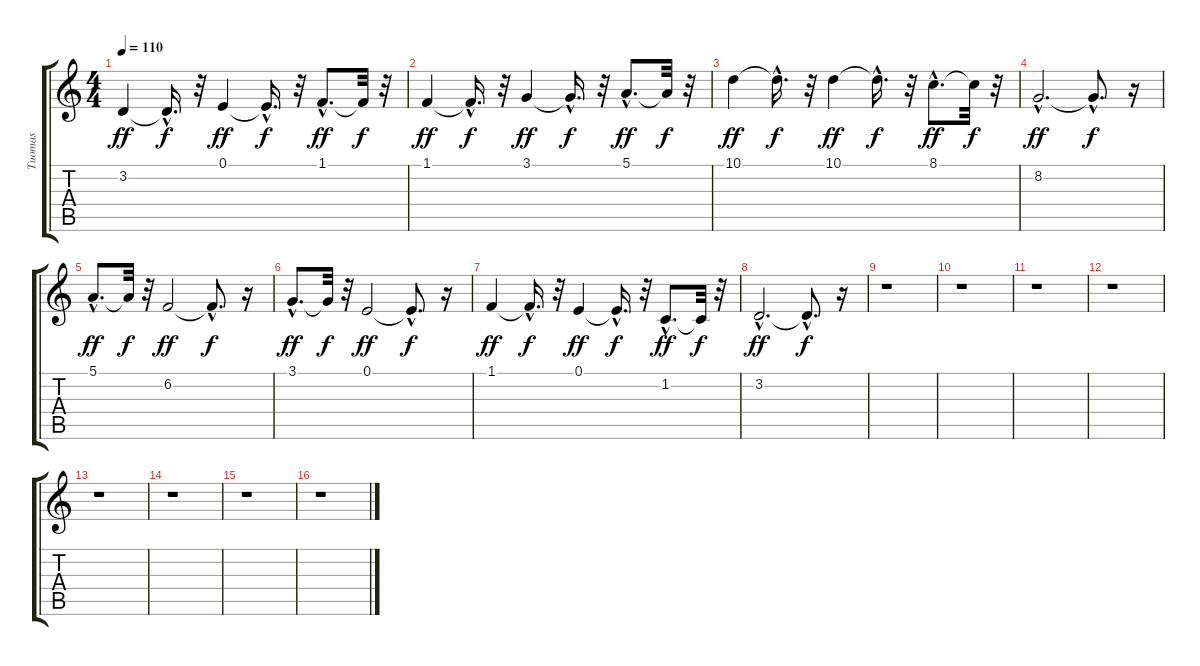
\track ("Tuomas" "Tuomas") {instrument pad2warm}
\staff {score tabs}
\tuning (E4 B3 G3 D3 A2 E2) {hide}
\ts (4 4)
\tempo 110
\clef g2
\ks c
3.2.4{dy ff instrument pad2warm} 3.2{hac t}.16{d dy f} r.32 0.1.4{dy ff} 0.1{hac t}.16{d dy f} r.32 1.1{hac}.8{d dy ff} 1.1{t}.32{dy f} r.32 |
1.1.4{dy ff} 1.1{hac t}.16{d dy f} r.32 3.1.4{dy ff} 3.1{hac t}.16{d dy f} r.32 5.1{hac}.8{d dy ff} 5.1{t}.32{dy f} r.32 |
10.1.4{dy ff} 10.1{hac t}.16{d dy f} r.32 10.1.4{dy ff} 10.1{hac t}.16{d dy f} r.32 8.1{hac}.8{d dy ff} 8.1{t}.32{dy f} r.32 |
8.2{hac}.2{d dy ff} 8.2{hac t}.8{d dy f} r.16 |
5.1{hac}.8{d dy ff} 5.1{t}.32{dy f} r.32 6.2.2{dy ff} 6.2{hac t}.8{d dy f} r.16 |
3.1{hac}.8{d dy ff} 3.1{t}.32{dy f} r.32 0.1.2{dy ff} 0.1{hac t}.8{d dy f} r.16 |
1.1.4{dy ff} 1.1{hac t}.16{d dy f} r.32 0.1.4{dy ff} 0.1{hac t}.16{d dy f} r.32 1.2{hac}.8{d dy ff} 1.2{t}.32{dy f} r.32 |
3.2{hac}.2{d dy ff} 3.2{hac t}.8{d dy f} r.16 |
r.1 |
r.1 |
r.1 |
r.1 |
r.1 |
r.1 |
r.1 |
r.1
